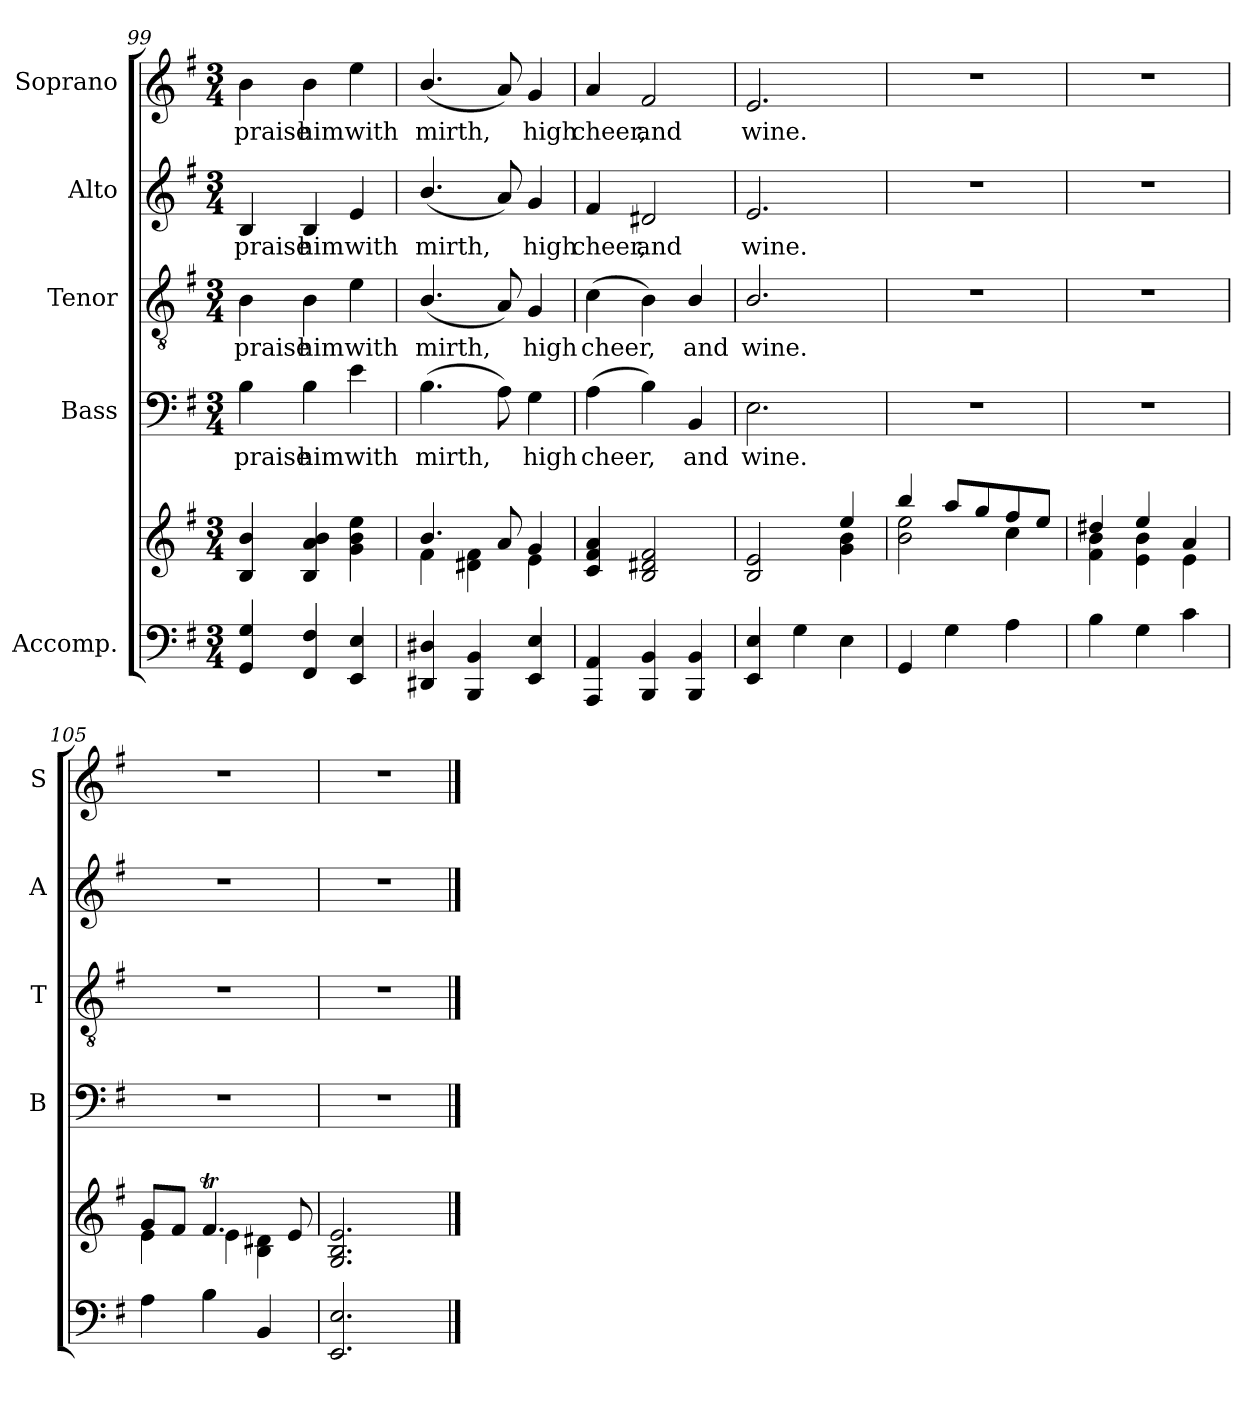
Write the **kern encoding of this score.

**kern	**kern	**kern	**text	**kern	**text	**kern	**text	**kern	**text
*part5	*part5	*part4	*part4	*part3	*part3	*part2	*part2	*part1	*part1
*staff6	*staff5	*staff4	*staff4	*staff3	*staff3	*staff2	*staff2	*staff1	*staff1
*I"Accomp.	*	*I"Bass	*	*I"Tenor	*	*I"Alto	*	*I"Soprano	*
*	*	*I'B	*	*I'T	*	*I'A	*	*I'S	*
*clefF4	*clefG2	*clefF4	*	*clefGv2	*	*clefG2	*	*clefG2	*
*k[f#]	*k[f#]	*k[f#]	*	*k[f#]	*	*k[f#]	*	*k[f#]	*
*G:	*G:	*G:	*	*G:	*	*G:	*	*G:	*
*M3/4	*M3/4	*M3/4	*	*M3/4	*	*M3/4	*	*M3/4	*
=99	=99	=99	=99	=99	=99	=99	=99	=99	=99
*	*^	*	*	*	*	*	*	*	*
!	!	!	!	!LO:LY:b	!	!LO:LY:b	!	!LO:LY:b	!	!LO:LY:b
4GG/ 4G/	4B/ 4b/	2ryy	4B\	praise	4B\	praise	4B/	praise	4b\	praise
!	!	!	!	!LO:LY:b	!	!LO:LY:b	!	!LO:LY:b	!	!LO:LY:b
4FF#/ 4F#/	4B/ 4a/ 4b/	.	4B\	him	4B\	him	4B/	him	4b\	him
!	!	!	!	!LO:LY:b	!	!LO:LY:b	!	!LO:LY:b	!	!LO:LY:b
4EE/ 4E/	4g\ 4b\ 4ee\	4ryy	4e\	with	4e\	with	4e/	with	4ee\	with
=100	=100	=100	=100	=100	=100	=100	=100	=100	=100	=100
!	!	!	!	!LO:LY:b	!	!LO:LY:b	!	!LO:LY:b	!	!LO:LY:b
4DD#X/ 4D#X/	4.b/	4f#\	(>4.B\	mirth,	(<4.B/	mirth,	(<4.b/	mirth,	(<4.b/	mirth,
4BBB/ 4BB/	.	4d#X\ 4f#\	.	.	.	.	.	.	.	.
.	8a/	.	8A\)	.	8A/)	.	8a/)	.	8a/)	.
!	!	!	!	!LO:LY:b	!	!LO:LY:b	!	!LO:LY:b	!	!LO:LY:b
4EE/ 4E/	4g/	4e\	4G\	high	4G/	high	4g/	high	4g/	high
=101	=101	=101	=101	=101	=101	=101	=101	=101	=101	=101
!	!	!	!	!LO:LY:b	!	!LO:LY:b	!	!LO:LY:b	!	!LO:LY:b
4AAA/ 4AA/	4c/ 4f#/ 4a/	2ryy	(>4A\	cheer,	(>4c\	cheer,	4f#/	cheer,	4a/	cheer,
!	!	!	!	!	!	!	!	!LO:LY:b	!	!LO:LY:b
4BBB/ 4BB/	2B/ 2d#X/ 2f#/	.	4B\)	.	4B\)	.	2d#X/	and	2f#/	and
!	!	!	!	!LO:LY:b	!	!LO:LY:b	!	!	!	!
4BBB/ 4BB/	.	4ryy	4BB/	and	4B/	and	.	.	.	.
=102	=102	=102	=102	=102	=102	=102	=102	=102	=102	=102
!	!	!	!	!LO:LY:b	!	!LO:LY:b	!	!LO:LY:b	!	!LO:LY:b
4EE/ 4E/	2B/ 2e/	2ryy	2.E\	wine.	2.B/	wine.	2.e/	wine.	2.e/	wine.
4G\	.	.	.	.	.	.	.	.	.	.
4E\	4ee/	4g\ 4b\	.	.	.	.	.	.	.	.
=103	=103	=103	=103	=103	=103	=103	=103	=103	=103	=103
4GG/	4bb/	2b\ 2ee\	2.r	.	2.r	.	2.r	.	2.r	.
4G\	8aa/L	.	.	.	.	.	.	.	.	.
.	8gg/	.	.	.	.	.	.	.	.	.
4A\	8ff#/	4cc\	.	.	.	.	.	.	.	.
.	8ee/J	.	.	.	.	.	.	.	.	.
=104	=104	=104	=104	=104	=104	=104	=104	=104	=104	=104
4B\	4dd#X/	4f#\ 4b\	2.r	.	2.r	.	2.r	.	2.r	.
4G\	4ee/	4e\ 4b\	.	.	.	.	.	.	.	.
4c\	4a/	4e\	.	.	.	.	.	.	.	.
=105	=105	=105	=105	=105	=105	=105	=105	=105	=105	=105
4A\	8g/L	4e\	2.r	.	2.r	.	2.r	.	2.r	.
.	8f#/J	.	.	.	.	.	.	.	.	.
4B\	4.f#t/	4e\	.	.	.	.	.	.	.	.
4BB/	.	4B\ 4d#X\	.	.	.	.	.	.	.	.
.	8e/	.	.	.	.	.	.	.	.	.
=106	=106	=106	=106	=106	=106	=106	=106	=106	=106	=106
2.EE/ 2.E/	2.G/ 2.B/ 2.e/	2ryy	2.r	.	2.r	.	2.r	.	2.r	.
.	.	4ryy	.	.	.	.	.	.	.	.
*	*v	*v	*	*	*	*	*	*	*	*
==	==	==	==	==	==	==	==	==	==
*-	*-	*-	*-	*-	*-	*-	*-	*-	*-
